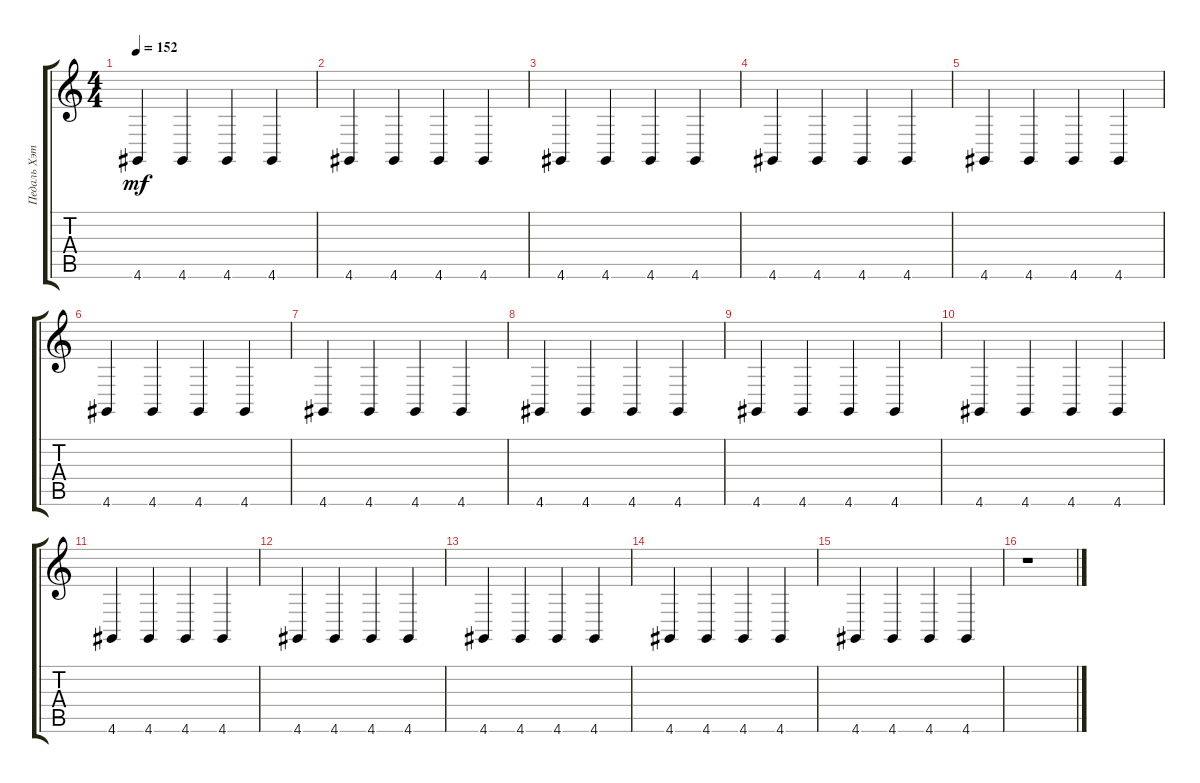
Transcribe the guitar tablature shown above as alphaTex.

\track ("Педаль Хэт" "Педаль Хэт") {instrument acousticgrandpiano}
\staff {score tabs}
\tuning (E4 B3 G3 D3 A2 E2) {hide}
\ts (4 4)
\tempo 152
\clef g2
\ks c
4.6.4{dy mf} 4.6.4 4.6.4 4.6.4 |
4.6.4 4.6.4 4.6.4 4.6.4 |
4.6.4 4.6.4 4.6.4 4.6.4 |
4.6.4 4.6.4 4.6.4 4.6.4 |
4.6.4 4.6.4 4.6.4 4.6.4 |
4.6.4 4.6.4 4.6.4 4.6.4 |
4.6.4 4.6.4 4.6.4 4.6.4 |
4.6.4 4.6.4 4.6.4 4.6.4 |
4.6.4 4.6.4 4.6.4 4.6.4 |
4.6.4 4.6.4 4.6.4 4.6.4 |
4.6.4 4.6.4 4.6.4 4.6.4 |
4.6.4 4.6.4 4.6.4 4.6.4 |
4.6.4 4.6.4 4.6.4 4.6.4 |
4.6.4 4.6.4 4.6.4 4.6.4 |
4.6.4 4.6.4 4.6.4 4.6.4 |
r.1
